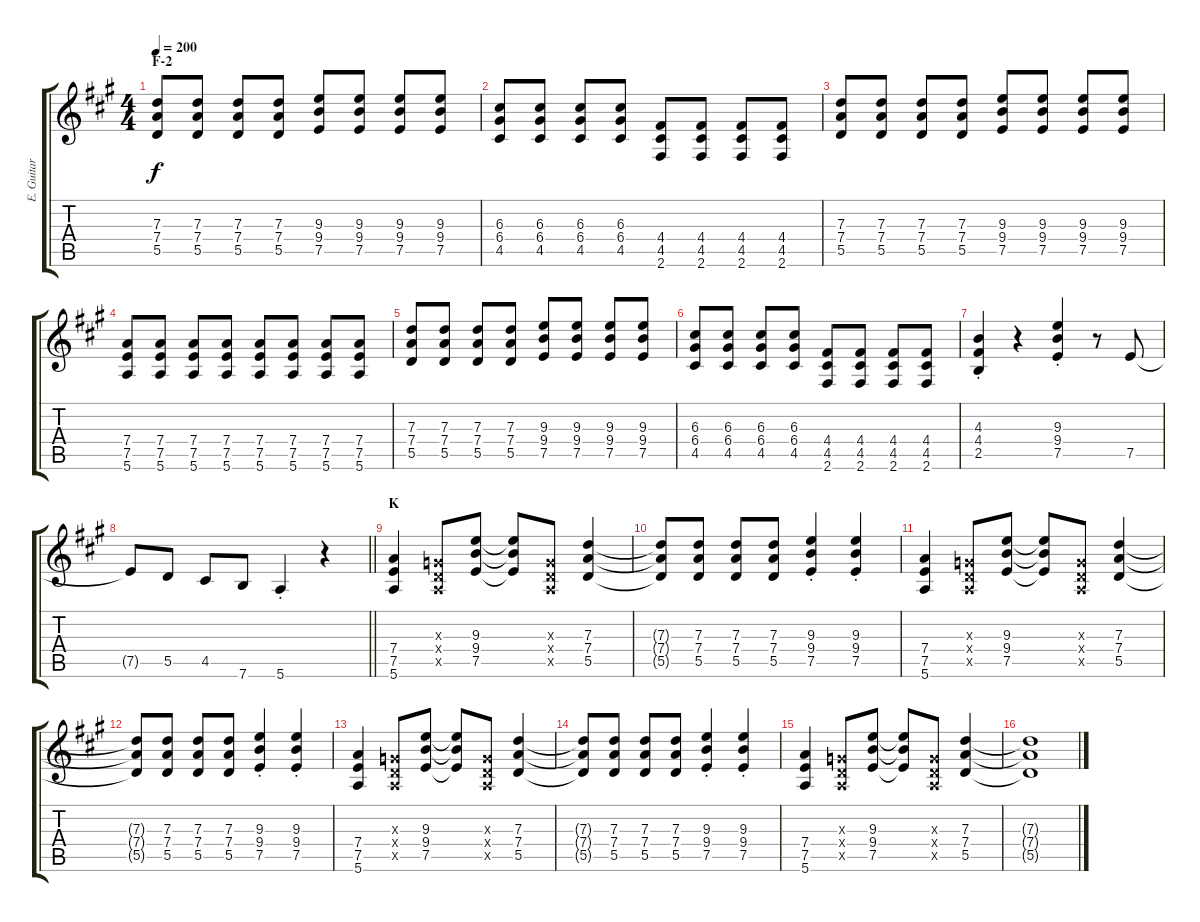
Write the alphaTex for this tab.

\track ("E. Guitar III" "E. Guitar ") {instrument overdrivenguitar}
\staff {score tabs}
\tuning (E4 B3 G3 D3 A2 E2) {hide}
\ts (4 4)
\section ("" "F-2")
\tempo 200
\clef g2
\ks a
(7.3 7.4 5.5).8{dy f} (7.3 7.4 5.5).8 (7.3 7.4 5.5).8 (7.3 7.4 5.5).8 (9.3 9.4 7.5).8 (9.3 9.4 7.5).8 (9.3 9.4 7.5).8 (9.3 9.4 7.5).8 |
(6.3 6.4 4.5).8 (6.3 6.4 4.5).8 (6.3 6.4 4.5).8 (6.3 6.4 4.5).8 (4.4 4.5 2.6).8 (4.4 4.5 2.6).8 (4.4 4.5 2.6).8 (4.4 4.5 2.6).8 |
(7.3 7.4 5.5).8 (7.3 7.4 5.5).8 (7.3 7.4 5.5).8 (7.3 7.4 5.5).8 (9.3 9.4 7.5).8 (9.3 9.4 7.5).8 (9.3 9.4 7.5).8 (9.3 9.4 7.5).8 |
(7.4 7.5 5.6).8 (7.4 7.5 5.6).8 (7.4 7.5 5.6).8 (7.4 7.5 5.6).8 (7.4 7.5 5.6).8 (7.4 7.5 5.6).8 (7.4 7.5 5.6).8 (7.4 7.5 5.6).8 |
(7.3 7.4 5.5).8 (7.3 7.4 5.5).8 (7.3 7.4 5.5).8 (7.3 7.4 5.5).8 (9.3 9.4 7.5).8 (9.3 9.4 7.5).8 (9.3 9.4 7.5).8 (9.3 9.4 7.5).8 |
(6.3 6.4 4.5).8 (6.3 6.4 4.5).8 (6.3 6.4 4.5).8 (6.3 6.4 4.5).8 (4.4 4.5 2.6).8 (4.4 4.5 2.6).8 (4.4 4.5 2.6).8 (4.4 4.5 2.6).8 |
(4.3{st} 4.4{st} 2.5{st}).4 r.4 (9.3{st} 9.4{st} 7.5{st}).4 r.8 7.5.8 |
\barLineRight lightlight
7.5{t}.8 5.5.8 4.5.8 7.6.8 5.6{st}.4 r.4 |
\section ("" "K")
(7.4 7.5 5.6).4 (0.3{x} 0.4{x} 0.5{x}).8 (9.3 9.4 7.5).8 (9.3{t} 9.4{t} 7.5{t}).8 (0.3{x} 0.4{x} 0.5{x}).8 (7.3 7.4 5.5).4 |
(7.3{t} 7.4{t} 5.5{t}).8 (7.3 7.4 5.5).8 (7.3 7.4 5.5).8 (7.3 7.4 5.5).8 (9.3{st} 9.4{st} 7.5{st}).4 (9.3{st} 9.4{st} 7.5{st}).4 |
(7.4 7.5 5.6).4 (0.3{x} 0.4{x} 0.5{x}).8 (9.3 9.4 7.5).8 (9.3{t} 9.4{t} 7.5{t}).8 (0.3{x} 0.4{x} 0.5{x}).8 (7.3 7.4 5.5).4 |
(7.3{t} 7.4{t} 5.5{t}).8 (7.3 7.4 5.5).8 (7.3 7.4 5.5).8 (7.3 7.4 5.5).8 (9.3{st} 9.4{st} 7.5{st}).4 (9.3{st} 9.4{st} 7.5{st}).4 |
(7.4 7.5 5.6).4 (0.3{x} 0.4{x} 0.5{x}).8 (9.3 9.4 7.5).8 (9.3{t} 9.4{t} 7.5{t}).8 (0.3{x} 0.4{x} 0.5{x}).8 (7.3 7.4 5.5).4 |
(7.3{t} 7.4{t} 5.5{t}).8 (7.3 7.4 5.5).8 (7.3 7.4 5.5).8 (7.3 7.4 5.5).8 (9.3{st} 9.4{st} 7.5{st}).4 (9.3{st} 9.4{st} 7.5{st}).4 |
(7.4 7.5 5.6).4 (0.3{x} 0.4{x} 0.5{x}).8 (9.3 9.4 7.5).8 (9.3{t} 9.4{t} 7.5{t}).8 (0.3{x} 0.4{x} 0.5{x}).8 (7.3 7.4 5.5).4 |
(7.3{t} 7.4{t} 5.5{t}).1
